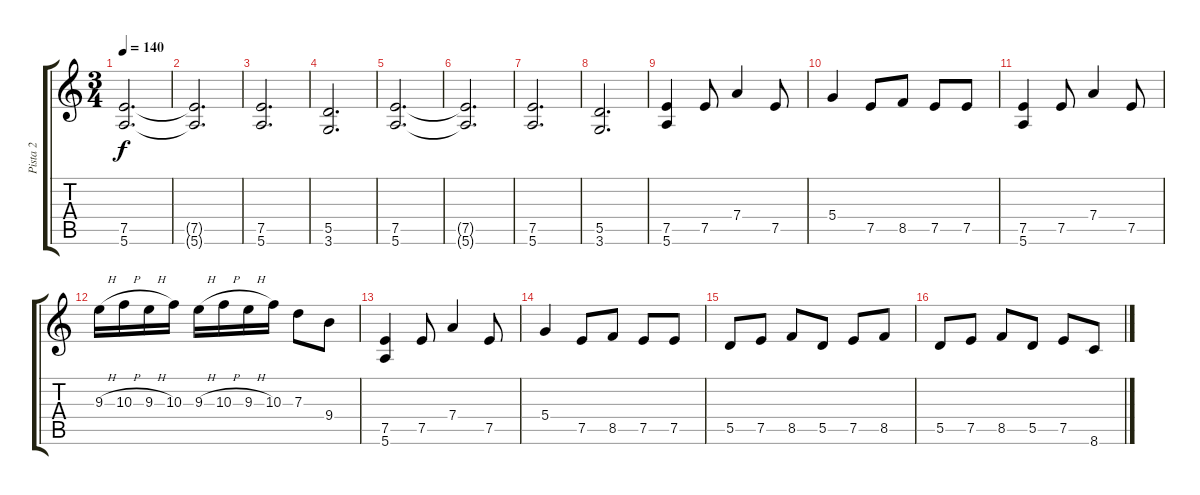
\track ("Pista 2" "Pista 2") {instrument distortionguitar}
\staff {score tabs}
\tuning (E4 B3 G3 D3 A2 E2) {hide}
\ts (3 4)
\tempo 140
\clef g2
\ks c
(7.5 5.6).2{d dy f} |
(7.5{t} 5.6{t}).2{d} |
(7.5 5.6).2{d} |
(5.5 3.6).2{d} |
(7.5 5.6).2{d} |
(7.5{t} 5.6{t}).2{d} |
(7.5 5.6).2{d} |
(5.5 3.6).2{d} |
(7.5 5.6).4 7.5.8 7.4.4 7.5.8 |
5.4.4 7.5.8 8.5.8 7.5.8 7.5.8 |
(7.5 5.6).4 7.5.8 7.4.4 7.5.8 |
9.3{h}.16 10.3{h}.16 9.3{h}.16 10.3.16 9.3{h}.16 10.3{h}.16 9.3{h}.16 10.3.16 7.3.8 9.4.8 |
(7.5 5.6).4 7.5.8 7.4.4 7.5.8 |
5.4.4 7.5.8 8.5.8 7.5.8 7.5.8 |
5.5.8 7.5.8 8.5.8 5.5.8 7.5.8 8.5.8 |
5.5.8 7.5.8 8.5.8 5.5.8 7.5.8 8.6.8
